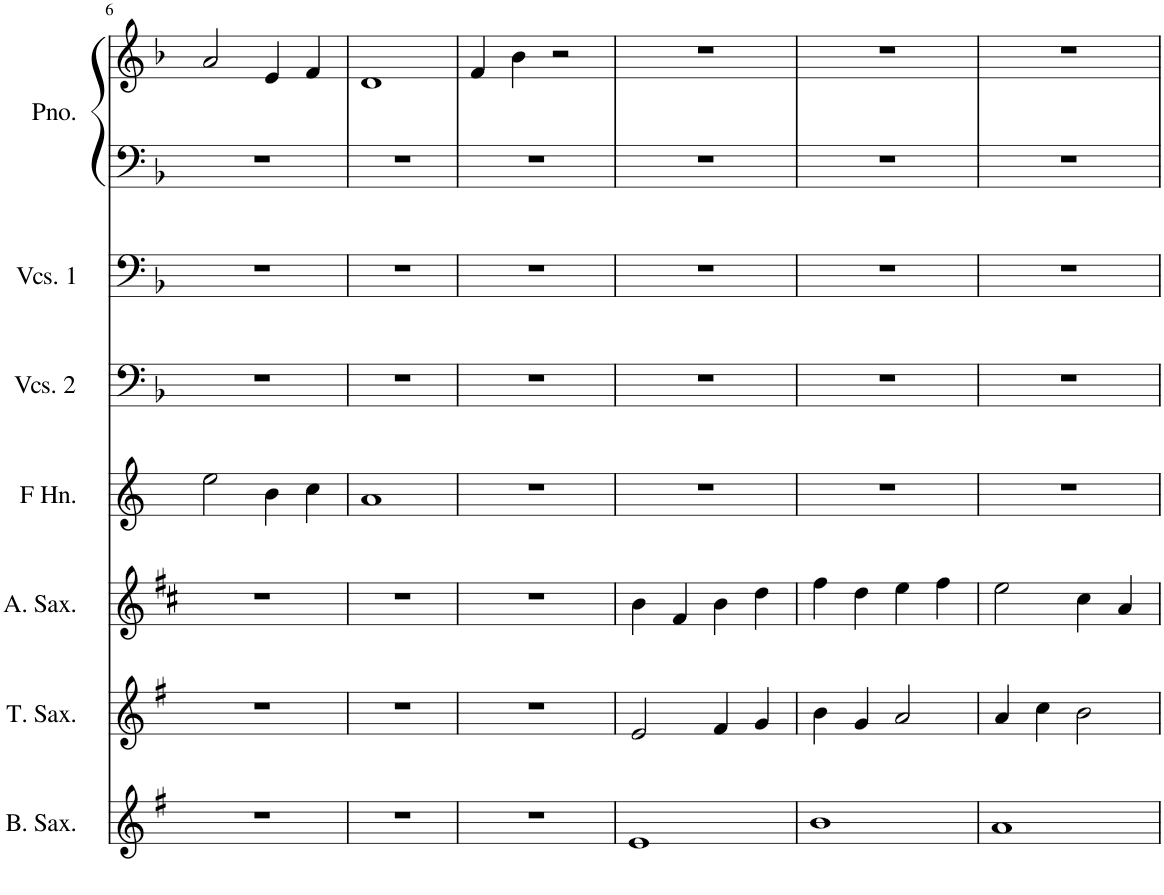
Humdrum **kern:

**kern	**kern	**kern	**kern	**kern	**kern	**kern	**kern
*part7	*part6	*part5	*part4	*part3	*part2	*part1	*part1
*staff8	*staff7	*staff6	*staff5	*staff4	*staff3	*staff2	*staff1
*I"Bass Saxophone	*I"Tenor Saxophone	*I"Alto Saxophone	*I"Horn in F	*I"Violoncellos 2	*I"Violoncellos 1	*I"Piano	*
*I'B. Sax.	*I'T. Sax.	*I'A. Sax.	*	*I'Vcs. 2	*I'Vcs. 1	*I'Pno.	*
!!LO:PB:g=z
*clefG2	*clefG2	*clefG2	*clefG2	*clefF4	*clefF4	*clefF4	*clefG2
*Trd12c21	*Trd8c14	*Trd5c9	*Trd4c7	*	*	*	*
*k[f#]	*k[f#]	*k[f#c#]	*k[]	*k[b-]	*k[b-]	*k[b-]	*k[b-]
*M4/4	*M4/4	*M4/4	*M4/4	*M4/4	*M4/4	*M4/4	*M4/4
=6	=6	=6	=6	=6	=6	=6	=6
1r	1r	1r	2ee\	1r	1r	1r	2a/
.	.	.	4b\	.	.	.	4e/
.	.	.	4cc\	.	.	.	4f/
=7	=7	=7	=7	=7	=7	=7	=7
1r	1r	1r	1a	1r	1r	1r	1d
=8	=8	=8	=8	=8	=8	=8	=8
1r	1r	1r	1r	1r	1r	1r	4f/
.	.	.	.	.	.	.	4b-\
.	.	.	.	.	.	.	2r
=9	=9	=9	=9	=9	=9	=9	=9
1e	2e/	4b\	1r	1r	1r	1r	1r
.	.	4f#/	.	.	.	.	.
.	4f#/	4b\	.	.	.	.	.
.	4g/	4dd\	.	.	.	.	.
=10	=10	=10	=10	=10	=10	=10	=10
1b	4b\	4ff#\	1r	1r	1r	1r	1r
.	4g/	4dd\	.	.	.	.	.
.	2a/	4ee\	.	.	.	.	.
.	.	4ff#\	.	.	.	.	.
=11	=11	=11	=11	=11	=11	=11	=11
1a	4a/	2ee\	1r	1r	1r	1r	1r
.	4cc\	.	.	.	.	.	.
.	2b\	4cc#\	.	.	.	.	.
.	.	4a/	.	.	.	.	.
=	=	=	=	=	=	=	=
*-	*-	*-	*-	*-	*-	*-	*-
